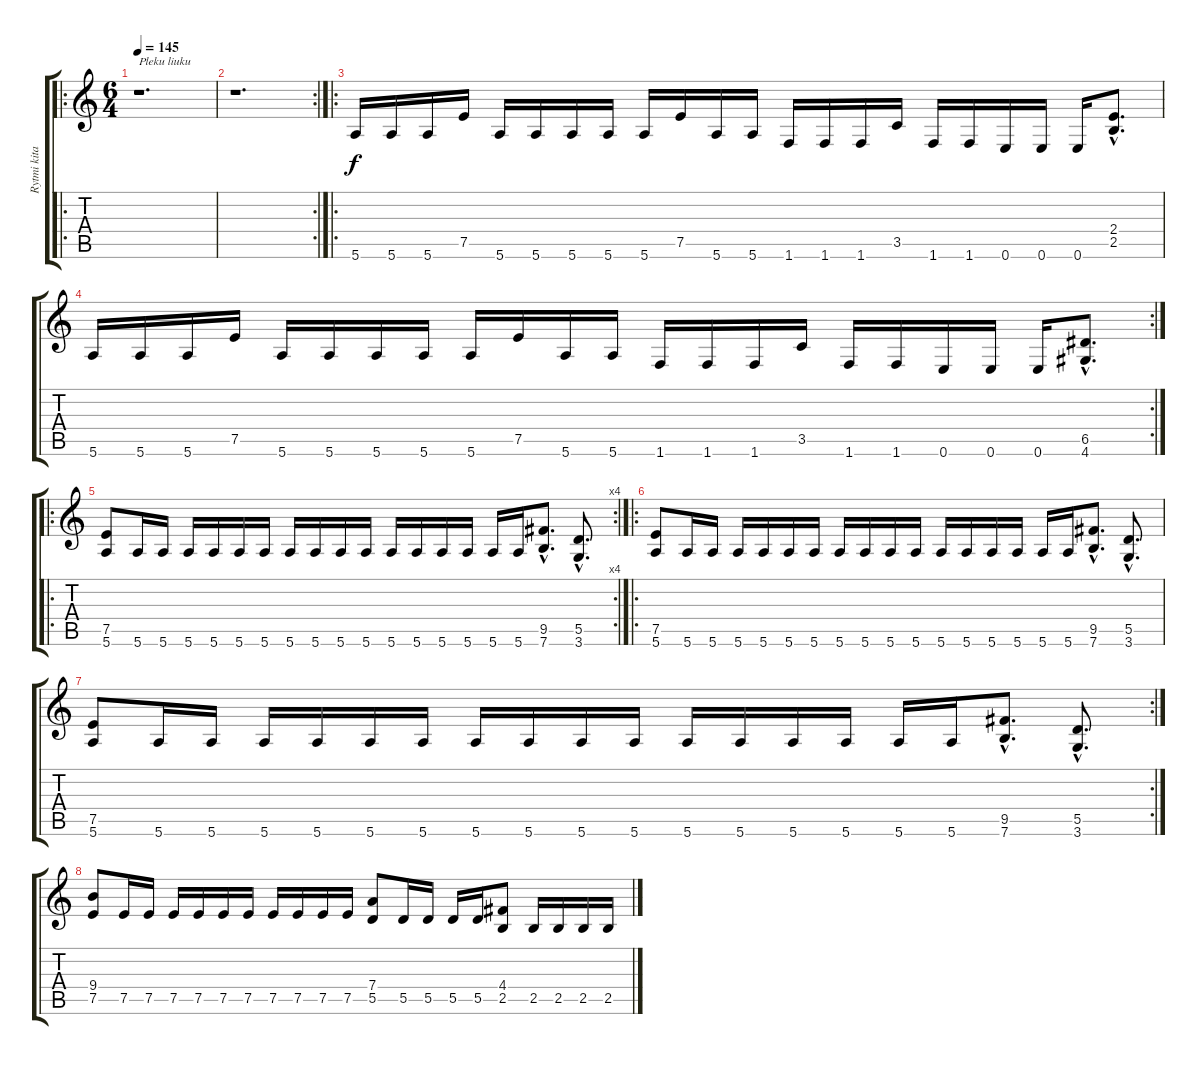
\track ("Rytmi kitara" "Rytmi kita") {instrument distortionguitar}
\staff {score tabs}
\tuning (E4 B3 G3 D3 A2 E2) {hide}
\ro
\ts (6 4)
\tempo 145
\clef g2
\ks c
r.1{d txt "Pleku liuku" dy f instrument distortionguitar} |
\rc 2
r.1{d} |
\ro
5.6.16 5.6.16 5.6.16 7.5.16 5.6.16 5.6.16 5.6.16 5.6.16 5.6.16 7.5.16 5.6.16 5.6.16 1.6.16 1.6.16 1.6.16 3.5.16 1.6.16 1.6.16 0.6.16 0.6.16 0.6.16 (2.4{hac} 2.5{hac}).8{d} |
\rc 2
5.6.16 5.6.16 5.6.16 7.5.16 5.6.16 5.6.16 5.6.16 5.6.16 5.6.16 7.5.16 5.6.16 5.6.16 1.6.16 1.6.16 1.6.16 3.5.16 1.6.16 1.6.16 0.6.16 0.6.16 0.6.16 (6.5{hac} 4.6{hac}).8{d} |
\ro
\rc 4
(7.5 5.6).8 5.6.16 5.6.16 5.6.16 5.6.16 5.6.16 5.6.16 5.6.16 5.6.16 5.6.16 5.6.16 5.6.16 5.6.16 5.6.16 5.6.16 5.6.16 5.6.16 (9.5{hac} 7.6{hac}).8{d} (5.5{hac} 3.6{hac}).8{d} |
\ro
(7.5 5.6).8 5.6.16 5.6.16 5.6.16 5.6.16 5.6.16 5.6.16 5.6.16 5.6.16 5.6.16 5.6.16 5.6.16 5.6.16 5.6.16 5.6.16 5.6.16 5.6.16 (9.5{hac} 7.6{hac}).8{d} (5.5{hac} 3.6{hac}).8{d} |
\rc 2
(7.5 5.6).8 5.6.16 5.6.16 5.6.16 5.6.16 5.6.16 5.6.16 5.6.16 5.6.16 5.6.16 5.6.16 5.6.16 5.6.16 5.6.16 5.6.16 5.6.16 5.6.16 (9.5{hac} 7.6{hac}).8{d} (5.5{hac} 3.6{hac}).8{d} |
(9.4 7.5).8 7.5.16 7.5.16 7.5.16 7.5.16 7.5.16 7.5.16 7.5.16 7.5.16 7.5.16 7.5.16 (7.4 5.5).8 5.5.16 5.5.16 5.5.16 5.5.16 (4.4 2.5).8 2.5.16 2.5.16 2.5.16 2.5.16
